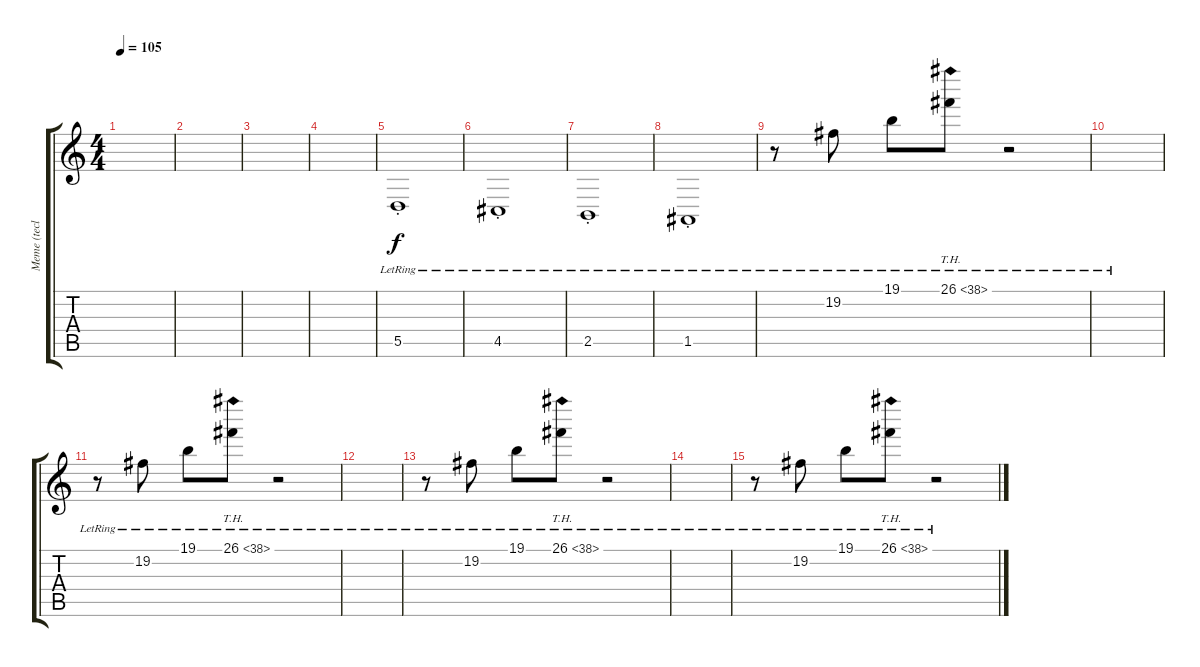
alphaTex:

\track ("Meme (teclado)" "Meme (tecl") {instrument stringensemble1}
\staff {score tabs}
\tuning (E4 B3 G3 D3 A2 E2) {hide}
\ts (4 4)
\tempo 105
\clef g2
\ks c
|
|
|
|
5.5{st lr}.1{volume 15 instrument lead1square} |
4.5{st lr}.1 |
2.5{st lr}.1 |
1.5{st lr}.1 |
r.8{instrument pad1newage} 19.2{lr}.8 19.1{lr}.8 26.1{th 12 lr}.8 r.2 |
|
r.8 19.2{lr}.8 19.1{lr}.8 26.1{th 12 lr}.8 r.2 |
|
r.8 19.2{lr}.8 19.1{lr}.8 26.1{th 12 lr}.8 r.2 |
|
r.8 19.2{lr}.8 19.1{lr}.8 26.1{th 12 lr}.8 r.2
